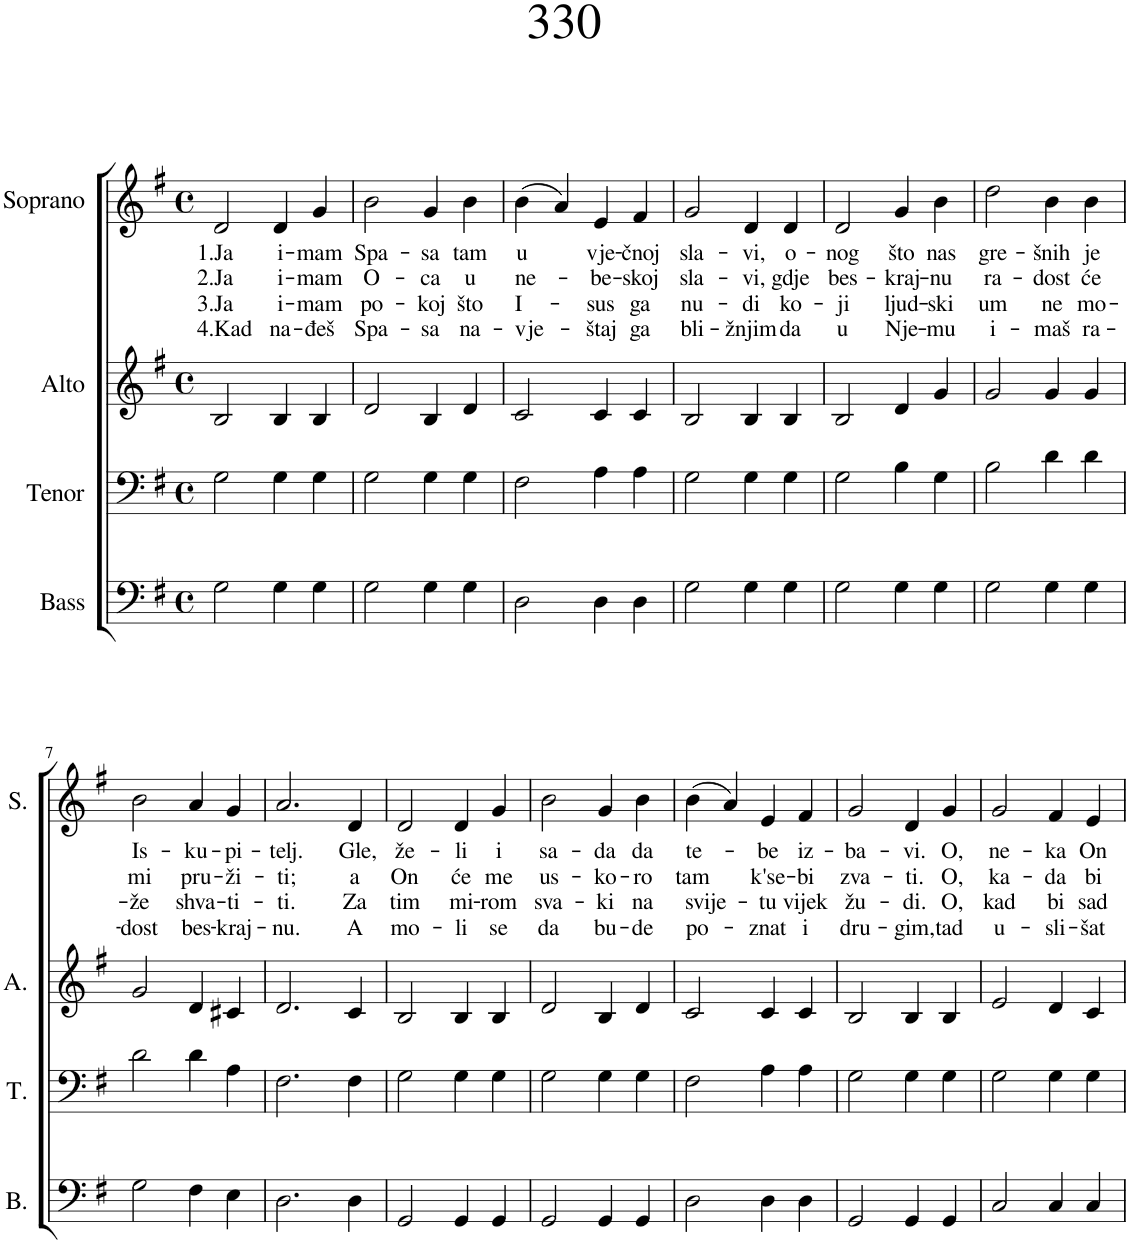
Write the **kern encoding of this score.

**kern	**kern	**kern	**kern	**text	**text	**text	**text
*part4	*part3	*part2	*part1	*part1	*part1	*part1	*part1
*staff4	*staff3	*staff2	*staff1	*staff1	*staff1	*staff1	*staff1
*I"Bass	*I"Tenor	*I"Alto	*I"Soprano	*	*	*	*
*I'B.	*I'T.	*I'A.	*I'S.	*	*	*	*
*clefF4	*clefF4	*clefG2	*clefG2	*	*	*	*
*k[f#]	*k[f#]	*k[f#]	*k[f#]	*	*	*	*
*M4/4	*M4/4	*M4/4	*M4/4	*	*	*	*
*met(c)	*met(c)	*met(c)	*met(c)	*	*	*	*
=1	=1	=1	=1	=1	=1	=1	=1
!	!	!	!	!LO:LY:b	!LO:LY:b	!LO:LY:b	!LO:LY:b
2G\	2G\	2B/	2d/	1.Ja	2.Ja	3.Ja	4.Kad
!	!	!	!	!LO:LY:b	!LO:LY:b	!LO:LY:b	!LO:LY:b
4G\	4G\	4B/	4d/	i-	i-	i-	na-
!	!	!	!	!LO:LY:b	!LO:LY:b	!LO:LY:b	!LO:LY:b
4G\	4G\	4B/	4g/	-mam	-mam	-mam	-đeš
=2	=2	=2	=2	=2	=2	=2	=2
!	!	!	!	!LO:LY:b	!LO:LY:b	!LO:LY:b	!LO:LY:b
2G\	2G\	2d/	2b\	Spa-	O-	po-	Spa-
!	!	!	!	!LO:LY:b	!LO:LY:b	!LO:LY:b	!LO:LY:b
4G\	4G\	4B/	4g/	-sa	-ca	-koj	-sa
!	!	!	!	!LO:LY:b	!LO:LY:b	!LO:LY:b	!LO:LY:b
4G\	4G\	4d/	4b\	tam	u	što	na-
=3	=3	=3	=3	=3	=3	=3	=3
!	!	!	!	!LO:LY:b	!LO:LY:b	!LO:LY:b	!LO:LY:b
2D\	2F#\	2c/	(4b\	u	ne-	I-	-vje-
.	.	.	4a/)	.	.	.	.
!	!	!	!	!LO:LY:b	!LO:LY:b	!LO:LY:b	!LO:LY:b
4D\	4A\	4c/	4e/	vje-	-be-	-sus	-štaj
!	!	!	!	!LO:LY:b	!LO:LY:b	!LO:LY:b	!LO:LY:b
4D\	4A\	4c/	4f#/	-čnoj	-skoj	ga	ga
=4	=4	=4	=4	=4	=4	=4	=4
!	!	!	!	!LO:LY:b	!LO:LY:b	!LO:LY:b	!LO:LY:b
2G\	2G\	2B/	2g/	sla-	sla-	nu-	bli-
!	!	!	!	!LO:LY:b	!LO:LY:b	!LO:LY:b	!LO:LY:b
4G\	4G\	4B/	4d/	-vi,	-vi,	-di	-žnjim
!	!	!	!	!LO:LY:b	!LO:LY:b	!LO:LY:b	!LO:LY:b
4G\	4G\	4B/	4d/	o-	gdje	ko-	da
=5	=5	=5	=5	=5	=5	=5	=5
!	!	!	!	!LO:LY:b	!LO:LY:b	!LO:LY:b	!LO:LY:b
2G\	2G\	2B/	2d/	-nog	bes-	-ji	u
!	!	!	!	!LO:LY:b	!LO:LY:b	!LO:LY:b	!LO:LY:b
4G\	4B\	4d/	4g/	što	-kraj-	ljud-	Nje-
!	!	!	!	!LO:LY:b	!LO:LY:b	!LO:LY:b	!LO:LY:b
4G\	4G\	4g/	4b\	nas	-nu	-ski	-mu
=6	=6	=6	=6	=6	=6	=6	=6
!	!	!	!	!LO:LY:b	!LO:LY:b	!LO:LY:b	!LO:LY:b
2G\	2B\	2g/	2dd\	gre-	ra-	um	i-
!	!	!	!	!LO:LY:b	!LO:LY:b	!LO:LY:b	!LO:LY:b
4G\	4d\	4g/	4b\	-šnih	-dost	ne	-maš
!	!	!	!	!LO:LY:b	!LO:LY:b	!LO:LY:b	!LO:LY:b
4G\	4d\	4g/	4b\	je	će	mo-	ra-
!!LO:LB:g=z
=7	=7	=7	=7	=7	=7	=7	=7
!	!	!	!	!LO:LY:b	!LO:LY:b	!LO:LY:b	!LO:LY:b
2G\	2d\	2g/	2b\	Is-	mi	-že	-dost
!	!	!	!	!LO:LY:b	!LO:LY:b	!LO:LY:b	!LO:LY:b
4F#\	4d\	4d/	4a/	-ku-	pru-	shva-	bes-
!	!	!	!	!LO:LY:b	!LO:LY:b	!LO:LY:b	!LO:LY:b
4E\	4A\	4c#X/	4g/	-pi-	-ži-	-ti-	-kraj-
=8	=8	=8	=8	=8	=8	=8	=8
!	!	!	!	!LO:LY:b	!LO:LY:b	!LO:LY:b	!LO:LY:b
2.D\	2.F#\	2.d/	2.a/	-telj.	-ti;	-ti.	-nu.
!	!	!	!	!LO:LY:b	!LO:LY:b	!LO:LY:b	!LO:LY:b
4D\	4F#\	4c/	4d/	Gle,	a	Za	A
=9	=9	=9	=9	=9	=9	=9	=9
!	!	!	!	!LO:LY:b	!LO:LY:b	!LO:LY:b	!LO:LY:b
2GG/	2G\	2B/	2d/	že-	On	tim	mo-
!	!	!	!	!LO:LY:b	!LO:LY:b	!LO:LY:b	!LO:LY:b
4GG/	4G\	4B/	4d/	-li	će	mi-	-li
!	!	!	!	!LO:LY:b	!LO:LY:b	!LO:LY:b	!LO:LY:b
4GG/	4G\	4B/	4g/	i	me	-rom	se
=10	=10	=10	=10	=10	=10	=10	=10
!	!	!	!	!LO:LY:b	!LO:LY:b	!LO:LY:b	!LO:LY:b
2GG/	2G\	2d/	2b\	sa-	us-	sva-	da
!	!	!	!	!LO:LY:b	!LO:LY:b	!LO:LY:b	!LO:LY:b
4GG/	4G\	4B/	4g/	-da	-ko-	-ki	bu-
!	!	!	!	!LO:LY:b	!LO:LY:b	!LO:LY:b	!LO:LY:b
4GG/	4G\	4d/	4b\	da	-ro	na	-de
=11	=11	=11	=11	=11	=11	=11	=11
!	!	!	!	!LO:LY:b	!LO:LY:b	!LO:LY:b	!LO:LY:b
2D\	2F#\	2c/	(4b\	te-	tam	svije-	po-
.	.	.	4a/)	.	.	.	.
!	!	!	!	!LO:LY:b	!LO:LY:b	!LO:LY:b	!LO:LY:b
4D\	4A\	4c/	4e/	-be	k'se-	-tu	-znat
!	!	!	!	!LO:LY:b	!LO:LY:b	!LO:LY:b	!LO:LY:b
4D\	4A\	4c/	4f#/	iz-	-bi	vijek	i
=12	=12	=12	=12	=12	=12	=12	=12
!	!	!	!	!LO:LY:b	!LO:LY:b	!LO:LY:b	!LO:LY:b
2GG/	2G\	2B/	2g/	-ba-	zva-	žu-	dru-
!	!	!	!	!LO:LY:b	!LO:LY:b	!LO:LY:b	!LO:LY:b
4GG/	4G\	4B/	4d/	-vi.	-ti.	-di.	-gim,
!	!	!	!	!LO:LY:b	!LO:LY:b	!LO:LY:b	!LO:LY:b
4GG/	4G\	4B/	4g/	O,	O,	O,	tad
=13	=13	=13	=13	=13	=13	=13	=13
!	!	!	!	!LO:LY:b	!LO:LY:b	!LO:LY:b	!LO:LY:b
2C/	2G\	2e/	2g/	ne-	ka-	kad	u-
!	!	!	!	!LO:LY:b	!LO:LY:b	!LO:LY:b	!LO:LY:b
4C/	4G\	4d/	4f#/	-ka	-da	bi	-sli-
!	!	!	!	!LO:LY:b	!LO:LY:b	!LO:LY:b	!LO:LY:b
4C/	4G\	4c/	4e/	On	bi	sad	-šat
=	=	=	=	=	=	=	=
*-	*-	*-	*-	*-	*-	*-	*-
